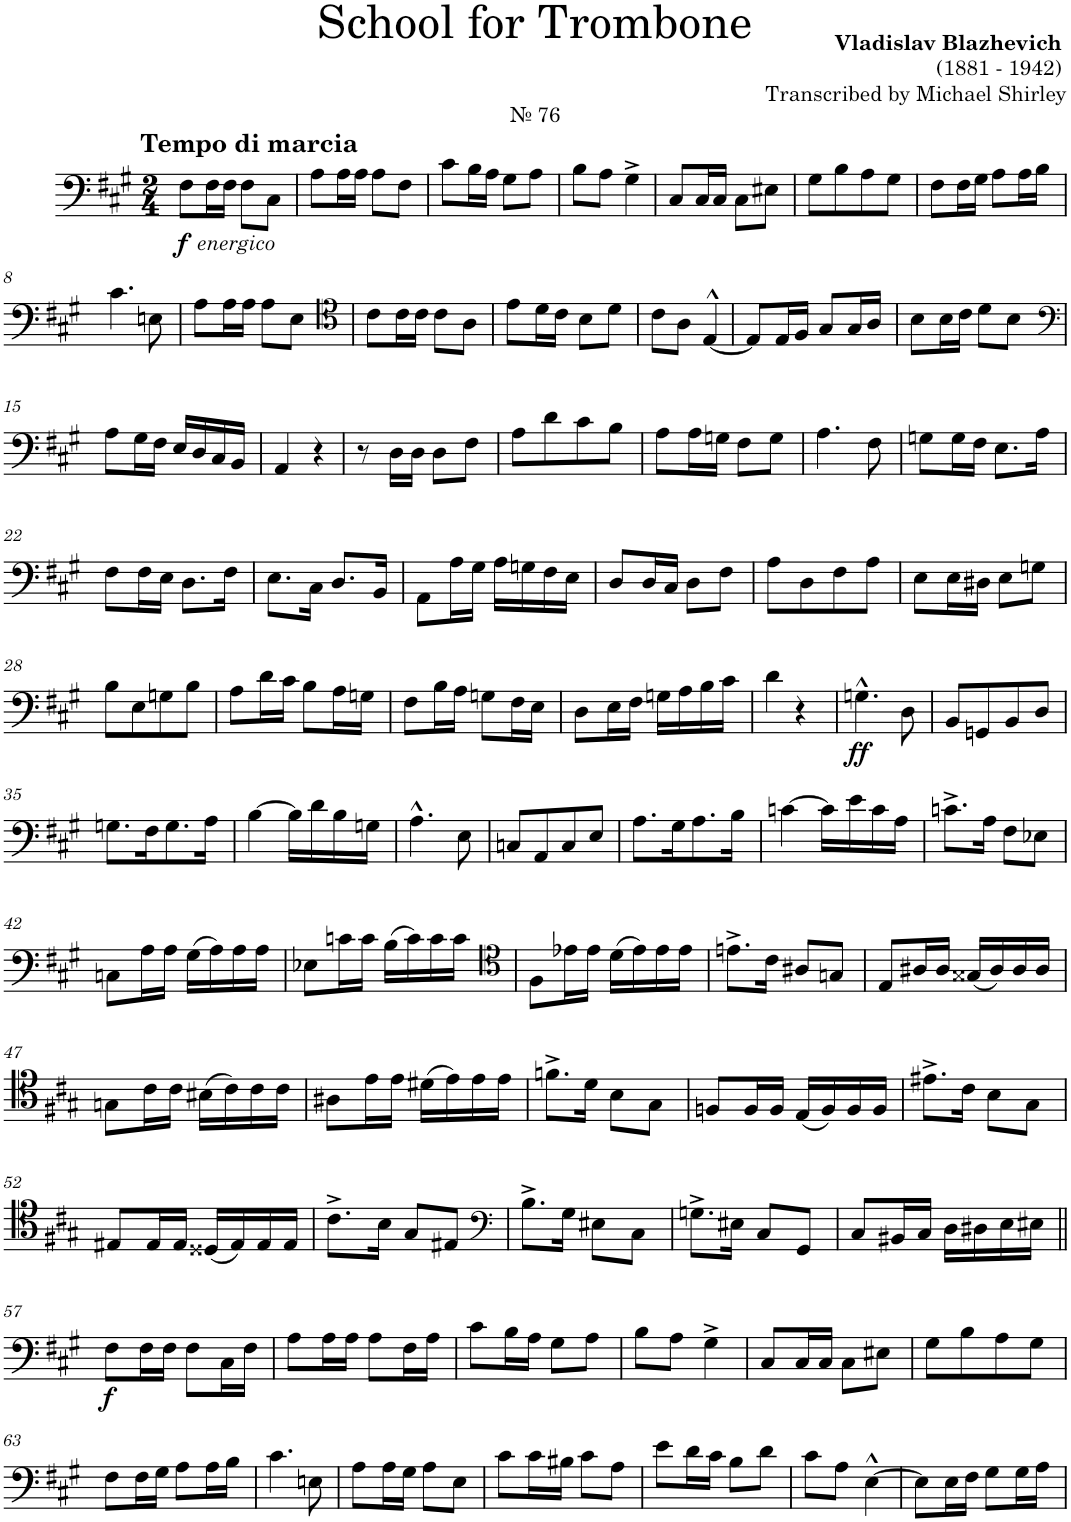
**kern	**dynam
*part1	*part1
*staff1	*staff1
*I"Trombone	*
*I'Tbn.	*
*clefF4	*
*k[f#c#g#]	*
*M2/4	*
=1	=1
!LO:TX:a:t=№ 76	!
!LO:TX:a:B:t=Tempo di marcia	!
!	!LO:DY:b
8F#\L	f
!LO:TX:b:i:t=energico	!
16F#\L	.
16F#\JJ	.
8F#\L	.
8C#\J	.
=2	=2
8A\L	.
16A\L	.
16A\JJ	.
8A\L	.
8F#\J	.
=3	=3
8c#\L	.
16B\L	.
16A\JJ	.
8G#\L	.
8A\J	.
=4	=4
8B\L	.
8A\J	.
4G#^\	.
=5	=5
8C#/L	.
16C#/L	.
16C#/JJ	.
8C#\L	.
8E#X\J	.
=6	=6
8G#\L	.
8B\	.
8A\	.
8G#\J	.
=7	=7
8F#\L	.
16F#\L	.
16G#\JJ	.
8A\L	.
16A\L	.
16B\JJ	.
!!LO:LB:g=z
=8	=8
4.c#\	.
8En\	.
=9	=9
8A\L	.
16A\L	.
16A\JJ	.
8A\L	.
8E\J	.
=10	=10
*clefC4	*
8c#\L	.
16c#\L	.
16c#\JJ	.
8c#\L	.
8A\J	.
=11	=11
8e\L	.
16d\L	.
16c#\JJ	.
8B\L	.
8d\J	.
=12	=12
8c#\L	.
8A\J	.
[4E^^/	.
=13	=13
8E/L]	.
16E/L	.
16F#/JJ	.
8G#/L	.
16G#/L	.
16A/JJ	.
=14	=14
8B\L	.
16B\L	.
16c#\JJ	.
8d\L	.
8B\J	.
!!LO:LB:g=z
=15	=15
*clefF4	*
8A\L	.
16G#\L	.
16F#\JJ	.
16E/LL	.
16D/	.
16C#/	.
16BB/JJ	.
=16	=16
4AA/	.
4r	.
=17	=17
8r	.
16D\LL	.
16D\JJ	.
8D\L	.
8F#\J	.
=18	=18
8A\L	.
8d\	.
8c#\	.
8B\J	.
=19	=19
8A\L	.
16A\L	.
16Gn\JJ	.
8F#\L	.
8G\J	.
=20	=20
4.A\	.
8F#\	.
=21	=21
8Gn\L	.
16G\L	.
16F#\JJ	.
8.E\L	.
16A\Jk	.
!!LO:LB:g=z
=22	=22
8F#\L	.
16F#\L	.
16E\JJ	.
8.D\L	.
16F#\Jk	.
=23	=23
8.E\L	.
16C#\Jk	.
8.D/L	.
16BB/Jk	.
=24	=24
8AA\L	.
16A\L	.
16G#\JJ	.
16A\LL	.
16Gn\	.
16F#\	.
16E\JJ	.
=25	=25
8D/L	.
16D/L	.
16C#/JJ	.
8D\L	.
8F#\J	.
=26	=26
8A\L	.
8D\	.
8F#\	.
8A\J	.
=27	=27
8E\L	.
16E\L	.
16D#X\JJ	.
8E\L	.
8Gn\J	.
!!LO:LB:g=z
=28	=28
8B\L	.
8E\	.
8Gn\	.
8B\J	.
=29	=29
8A\L	.
16d\L	.
16c#\JJ	.
8B\L	.
16A\L	.
16Gn\JJ	.
=30	=30
8F#\L	.
16B\L	.
16A\JJ	.
8Gn\L	.
16F#\L	.
16E\JJ	.
=31	=31
8D\L	.
16E\L	.
16F#\JJ	.
16Gn\LL	.
16A\	.
16B\	.
16c#\JJ	.
=32	=32
4d\	.
4r	.
=33	=33
!	!LO:DY:b
4.Gn^^\	ff
8D\	.
=34	=34
8BB/L	.
8GGn/	.
8BB/	.
8D/J	.
!!LO:LB:g=z
=35	=35
8.Gn\L	.
16F#\K	.
8.G\	.
16A\Jk	.
=36	=36
[4B\	.
16B\LL]	.
16d\	.
16B\	.
16Gn\JJ	.
=37	=37
4.A^^\	.
8E\	.
=38	=38
8Cn/L	.
8AA/	.
8C/	.
8E/J	.
=39	=39
8.A\L	.
16G#\K	.
8.A\	.
16B\Jk	.
=40	=40
[4cn\	.
16c\LL]	.
16e\	.
16c\	.
16A\JJ	.
=41	=41
8.cn^\L	.
16A\Jk	.
8F#\L	.
8E-X\J	.
!!LO:LB:g=z
=42	=42
8Cn\L	.
16A\L	.
16A\JJ	.
(16G#\LL	.
16A\)	.
16A\	.
16A\JJ	.
=43	=43
8E-X\L	.
16cn\L	.
16c\JJ	.
(16B\LL	.
16c\)	.
16c\	.
16c\JJ	.
=44	=44
*clefC4	*
8F#\L	.
16e-X\L	.
16e-\JJ	.
(16d\LL	.
16e-\)	.
16e-\	.
16e-\JJ	.
=45	=45
8.en^\L	.
16c#\Jk	.
8A#X/L	.
8Gn/J	.
=46	=46
8E/L	.
16A#X/L	.
16A#/JJ	.
(16G##X/LL	.
16A#/)	.
16A#/	.
16A#/JJ	.
!!LO:LB:g=z
=47	=47
8Gn\L	.
16c#\L	.
16c#\JJ	.
(16B#X\LL	.
16c#\)	.
16c#\	.
16c#\JJ	.
=48	=48
8A#X\L	.
16e\L	.
16e\JJ	.
(16d#X\LL	.
16e\)	.
16e\	.
16e\JJ	.
=49	=49
8.fn^\L	.
16d\Jk	.
8B\L	.
8G#\J	.
=50	=50
8Fn/L	.
16F/L	.
16F/JJ	.
(16E/LL	.
16F/)	.
16F/	.
16F/JJ	.
=51	=51
8.e#X^\L	.
16c#\Jk	.
8B\L	.
8G#\J	.
!!LO:LB:g=z
=52	=52
8E#X/L	.
16E#/L	.
16E#/JJ	.
(16D##X/LL	.
16E#/)	.
16E#/	.
16E#/JJ	.
=53	=53
8.c#^\L	.
16B\Jk	.
8G#/L	.
8E#X/J	.
=54	=54
*clefF4	*
8.B^\L	.
16G#\Jk	.
8E#X\L	.
8C#\J	.
=55	=55
8.Gn^\L	.
16E#X\Jk	.
8C#/L	.
8GG#/J	.
=56	=56
8C#/L	.
16BB#X/L	.
16C#/JJ	.
16D\LL	.
16D#X\	.
16E\	.
16E#X\JJ	.
!!LO:LB:g=z
=57||	=57||
!	!LO:DY:b
8F#\L	f
16F#\L	.
16F#\JJ	.
8F#\L	.
16C#\L	.
16F#\JJ	.
=58	=58
8A\L	.
16A\L	.
16A\JJ	.
8A\L	.
16F#\L	.
16A\JJ	.
=59	=59
8c#\L	.
16B\L	.
16A\JJ	.
8G#\L	.
8A\J	.
=60	=60
8B\L	.
8A\J	.
4G#^\	.
=61	=61
8C#/L	.
16C#/L	.
16C#/JJ	.
8C#\L	.
8E#X\J	.
=62	=62
8G#\L	.
8B\	.
8A\	.
8G#\J	.
!!LO:LB:g=z
=63	=63
8F#\L	.
16F#\L	.
16G#\JJ	.
8A\L	.
16A\L	.
16B\JJ	.
=64	=64
4.c#\	.
8En\	.
=65	=65
8A\L	.
16A\L	.
16G#\JJ	.
8A\L	.
8E\J	.
=66	=66
8c#\L	.
16c#\L	.
16B#X\JJ	.
8c#\L	.
8A\J	.
=67	=67
8e\L	.
16d\L	.
16c#\JJ	.
8B\L	.
8d\J	.
=68	=68
8c#\L	.
8A\J	.
[4E^^\	.
=69	=69
8E\L]	.
16E\L	.
16F#\JJ	.
8G#\L	.
16G#\L	.
16A\JJ	.
=	=
*-	*-
